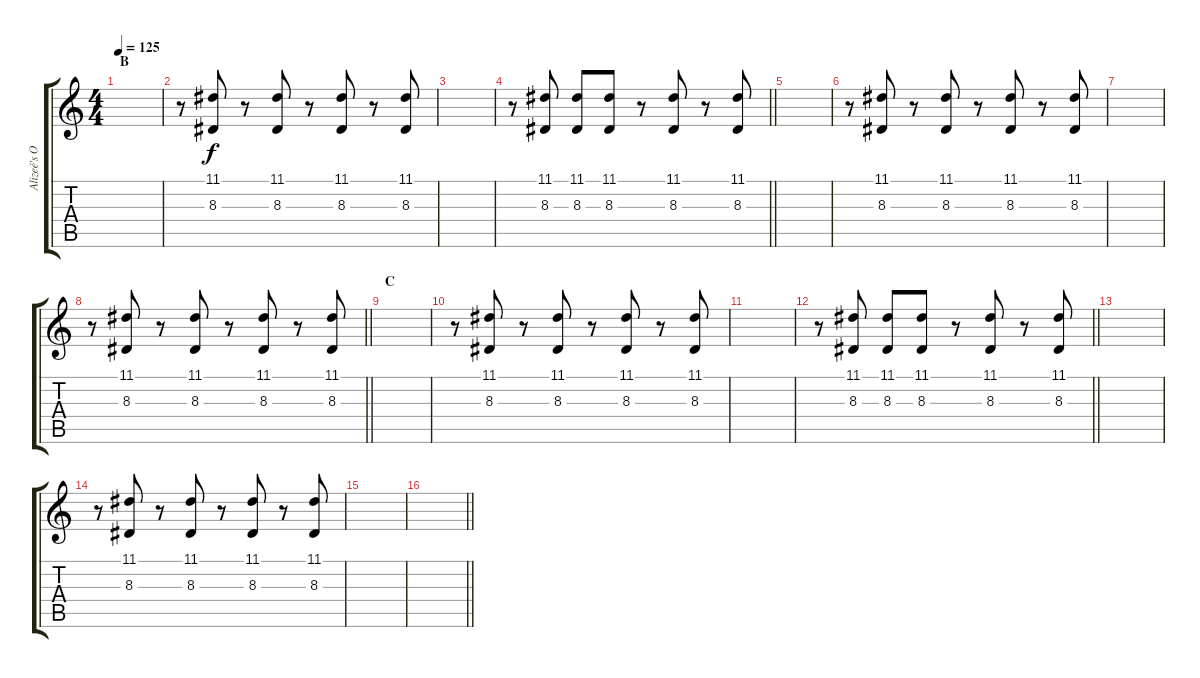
\track ("Alizeé's Ohh" "Alizeé's O") {instrument voiceoohs}
\staff {score tabs}
\tuning (E4 B3 G3 D3 A2 E2) {hide}
\ts (4 4)
\section ("" "B")
\tempo 125
\clef g2
\ks c
|
r.8 (11.1 8.3).8 r.8 (11.1 8.3).8 r.8 (11.1 8.3).8 r.8 (11.1 8.3).8 |
|
\barLineRight lightlight
r.8 (11.1 8.3).8 (11.1 8.3).8 (11.1 8.3).8 r.8 (11.1 8.3).8 r.8 (11.1 8.3).8 |
|
r.8 (11.1 8.3).8 r.8 (11.1 8.3).8 r.8 (11.1 8.3).8 r.8 (11.1 8.3).8 |
|
\barLineRight lightlight
r.8 (11.1 8.3).8 r.8 (11.1 8.3).8 r.8 (11.1 8.3).8 r.8 (11.1 8.3).8 |
\section ("" "C")
|
r.8 (11.1 8.3).8 r.8 (11.1 8.3).8 r.8 (11.1 8.3).8 r.8 (11.1 8.3).8 |
|
\barLineRight lightlight
r.8 (11.1 8.3).8 (11.1 8.3).8 (11.1 8.3).8 r.8 (11.1 8.3).8 r.8 (11.1 8.3).8 |
|
r.8 (11.1 8.3).8 r.8 (11.1 8.3).8 r.8 (11.1 8.3).8 r.8 (11.1 8.3).8 |
|
\barLineRight lightlight
